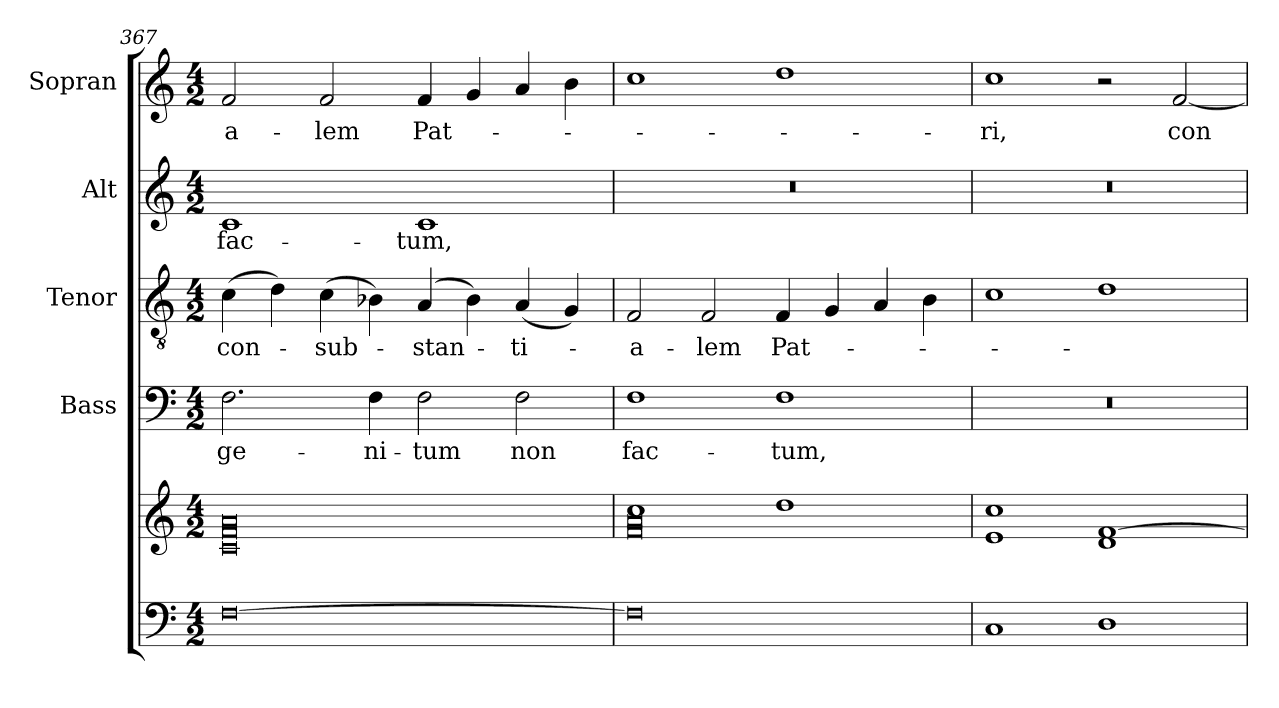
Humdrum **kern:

**kern	**kern	**kern	**text	**kern	**text	**kern	**text	**kern	**text
*part5	*part5	*part4	*part4	*part3	*part3	*part2	*part2	*part1	*part1
*staff6	*staff5	*staff4	*staff4	*staff3	*staff3	*staff2	*staff2	*staff1	*staff1
*	*	*I"Bass	*	*I"Tenor	*	*I"Alt	*	*I"Sopran	*
*	*	*I'B.	*	*I'T.	*	*I'A.	*	*I'S.	*
*clefF4	*clefG2	*clefF4	*	*clefGv2	*	*clefG2	*	*clefG2	*
*k[]	*k[]	*k[]	*	*k[]	*	*k[]	*	*k[]	*
*C:	*C:	*C:	*	*C:	*	*C:	*	*C:	*
*M4/2	*M4/2	*M4/2	*	*M4/2	*	*M4/2	*	*M4/2	*
=367	=367	=367	=367	=367	=367	=367	=367	=367	=367
!	!	!	!LO:LY:b	!	!LO:LY:b	!	!LO:LY:b	!	!LO:LY:b
[0F	0c 0f 0a	2.F\	ge-	(>4c\	con-	1c	fac-	2f/	-a-
.	.	.	.	4d\)	.	.	.	.	.
!	!	!	!	!	!LO:LY:b	!	!	!	!LO:LY:b
.	.	.	.	(>4c\	-sub-	.	.	2f/	-lem
!	!	!	!LO:LY:b	!	!	!	!	!	!
.	.	4F\	-ni-	4B-X\)	.	.	.	.	.
!	!	!	!LO:LY:b	!	!LO:LY:b	!	!LO:LY:b	!	!LO:LY:b
.	.	2F\	-tum	(4A/	-stan-	1c	-tum,	4f/	Pat-
.	.	.	.	4B-\)	.	.	.	4g/	.
!	!	!	!LO:LY:b	!	!LO:LY:b	!	!	!	!
.	.	2F\	non	(<4A/	-ti-	.	.	4a/	.
.	.	.	.	4G/)	.	.	.	4b\	.
!!LO:PB:g=z
=368	=368	=368	=368	=368	=368	=368	=368	=368	=368
*	*^	*	*	*	*	*	*	*	*
!	!	!	!	!LO:LY:b	!	!LO:LY:b	!	!	!	!
0F]	1cc	0f 0a	1F	fac-	2F/	-a-	0r	.	1cc	.
!	!	!	!	!	!	!LO:LY:b	!	!	!	!
.	.	.	.	.	2F/	-lem	.	.	.	.
!	!	!	!	!LO:LY:b	!	!LO:LY:b	!	!	!	!
.	1dd	.	1F	-tum,	4F/	Pat-	.	.	1dd	.
.	.	.	.	.	4G/	.	.	.	.	.
.	.	.	.	.	4A/	.	.	.	.	.
.	.	.	.	.	4B\	.	.	.	.	.
*	*v	*v	*	*	*	*	*	*	*	*
=369	=369	=369	=369	=369	=369	=369	=369	=369	=369
!	!	!	!	!	!	!	!	!	!LO:LY:b
1C	1e 1cc	0r	.	1c	.	0r	.	1cc	-ri,
1D	1d [>1f	.	.	1d	.	.	.	2r	.
!	!	!	!	!	!	!	!	!	!LO:LY:b
.	.	.	.	.	.	.	.	[2f/	con-
=	=	=	=	=	=	=	=	=	=
*-	*-	*-	*-	*-	*-	*-	*-	*-	*-
